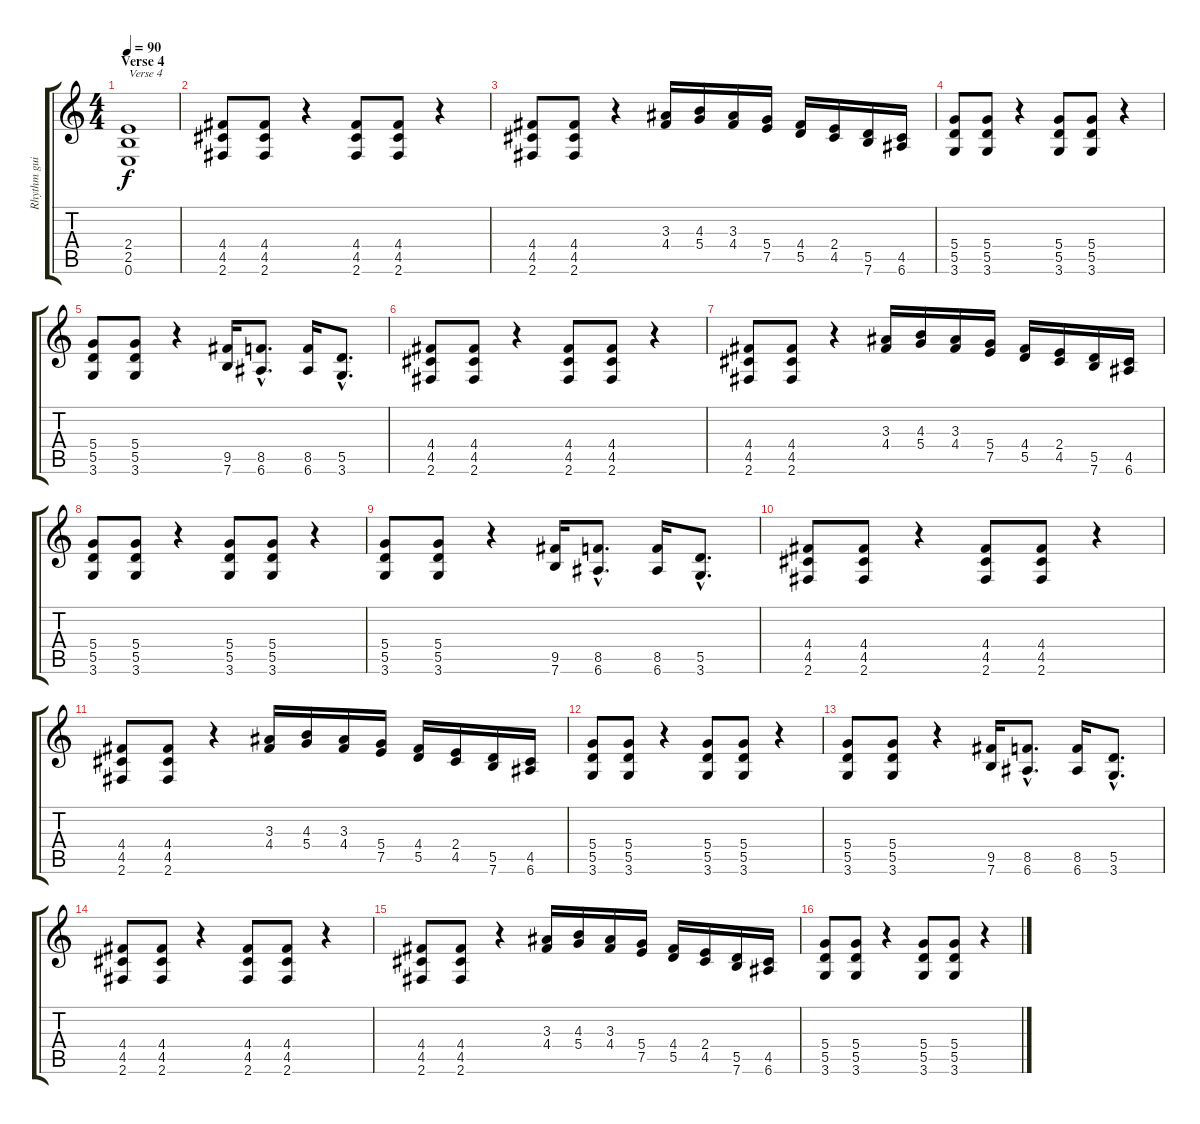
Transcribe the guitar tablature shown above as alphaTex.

\track ("Rhythm guitar" "Rhythm gui") {instrument distortionguitar}
\staff {score tabs}
\tuning (E4 B3 G3 D3 A2 E2) {hide}
\ts (4 4)
\section ("" "Verse 4")
\tempo 90
\clef g2
\ks c
(2.4{t} 2.5{t} 0.6{t}).1{txt "Verse 4" dy f} |
(4.4 4.5 2.6).8 (4.4 4.5 2.6).8 r.4 (4.4 4.5 2.6).8 (4.4 4.5 2.6).8 r.4 |
(4.4 4.5 2.6).8 (4.4 4.5 2.6).8 r.4 (3.3 4.4).16 (4.3 5.4).16 (3.3 4.4).16 (5.4 7.5).16 (4.4 5.5).16 (2.4 4.5).16 (5.5 7.6).16 (4.5 6.6).16 |
(5.4 5.5 3.6).8 (5.4 5.5 3.6).8 r.4 (5.4 5.5 3.6).8 (5.4 5.5 3.6).8 r.4 |
(5.4 5.5 3.6).8 (5.4 5.5 3.6).8 r.4 (9.5 7.6).16 (8.5{hac} 6.6{hac}).8{d} (8.5 6.6).16 (5.5{hac} 3.6{hac}).8{d} |
(4.4 4.5 2.6).8 (4.4 4.5 2.6).8 r.4 (4.4 4.5 2.6).8 (4.4 4.5 2.6).8 r.4 |
(4.4 4.5 2.6).8 (4.4 4.5 2.6).8 r.4 (3.3 4.4).16 (4.3 5.4).16 (3.3 4.4).16 (5.4 7.5).16 (4.4 5.5).16 (2.4 4.5).16 (5.5 7.6).16 (4.5 6.6).16 |
(5.4 5.5 3.6).8 (5.4 5.5 3.6).8 r.4 (5.4 5.5 3.6).8 (5.4 5.5 3.6).8 r.4 |
(5.4 5.5 3.6).8 (5.4 5.5 3.6).8 r.4 (9.5 7.6).16 (8.5{hac} 6.6{hac}).8{d} (8.5 6.6).16 (5.5{hac} 3.6{hac}).8{d} |
(4.4 4.5 2.6).8 (4.4 4.5 2.6).8 r.4 (4.4 4.5 2.6).8 (4.4 4.5 2.6).8 r.4 |
(4.4 4.5 2.6).8 (4.4 4.5 2.6).8 r.4 (3.3 4.4).16 (4.3 5.4).16 (3.3 4.4).16 (5.4 7.5).16 (4.4 5.5).16 (2.4 4.5).16 (5.5 7.6).16 (4.5 6.6).16 |
(5.4 5.5 3.6).8 (5.4 5.5 3.6).8 r.4 (5.4 5.5 3.6).8 (5.4 5.5 3.6).8 r.4 |
(5.4 5.5 3.6).8 (5.4 5.5 3.6).8 r.4 (9.5 7.6).16 (8.5{hac} 6.6{hac}).8{d} (8.5 6.6).16 (5.5{hac} 3.6{hac}).8{d} |
(4.4 4.5 2.6).8 (4.4 4.5 2.6).8 r.4 (4.4 4.5 2.6).8 (4.4 4.5 2.6).8 r.4 |
(4.4 4.5 2.6).8 (4.4 4.5 2.6).8 r.4 (3.3 4.4).16 (4.3 5.4).16 (3.3 4.4).16 (5.4 7.5).16 (4.4 5.5).16 (2.4 4.5).16 (5.5 7.6).16 (4.5 6.6).16 |
(5.4 5.5 3.6).8 (5.4 5.5 3.6).8 r.4 (5.4 5.5 3.6).8 (5.4 5.5 3.6).8 r.4
